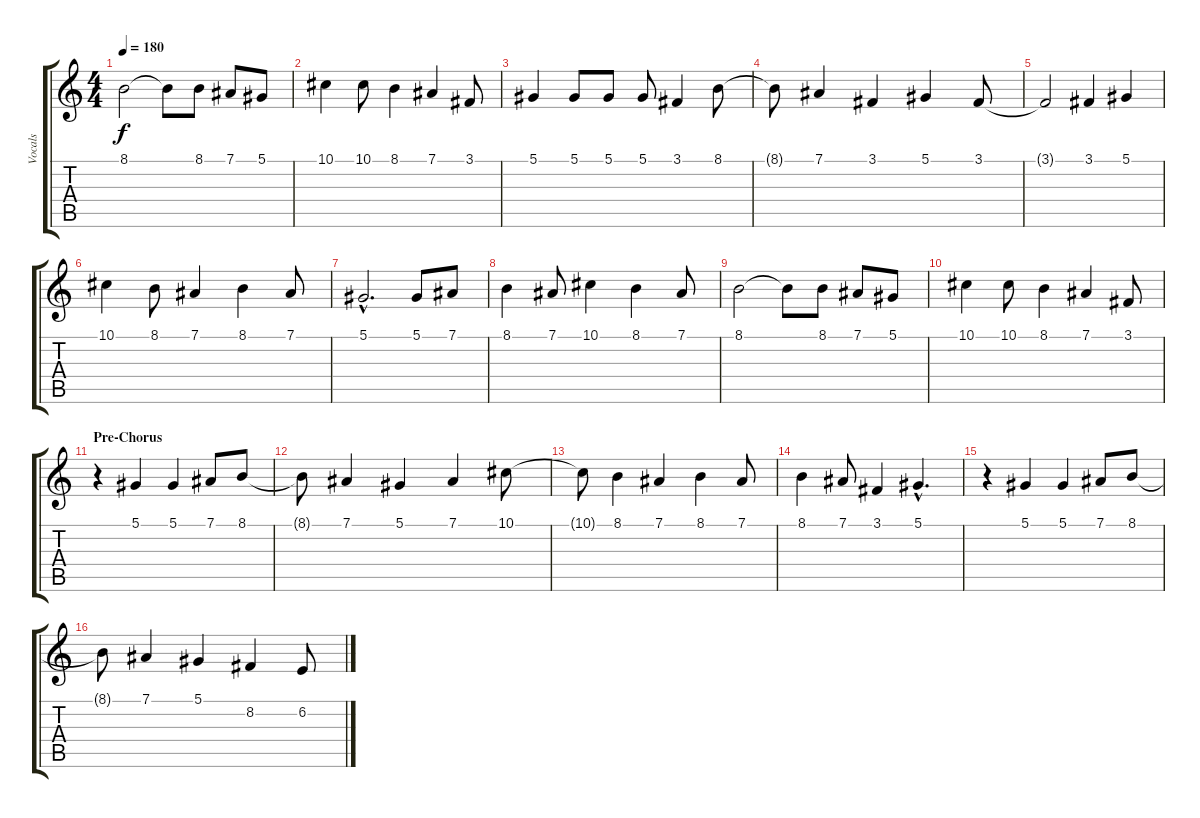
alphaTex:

\track ("Vocals" "Vocals") {instrument oboe}
\staff {score tabs}
\tuning (Eb4 Bb3 Gb3 Db3 Ab2 Eb2) {hide}
\ts (4 4)
\tempo 180
\clef g2
\ks c
8.1.2{dy f} 8.1{t}.8 8.1.8 7.1.8 5.1.8 |
10.1.4 10.1.8 8.1.4 7.1.4 3.1.8 |
5.1.4 5.1.8 5.1.8 5.1.8 3.1.4 8.1.8 |
8.1{t}.8 7.1.4 3.1.4 5.1.4 3.1.8 |
3.1{t}.2 3.1.4 5.1.4 |
10.1.4 8.1.8 7.1.4 8.1.4 7.1.8 |
5.1{hac}.2{d} 5.1.8 7.1.8 |
8.1.4 7.1.8 10.1.4 8.1.4 7.1.8 |
8.1.2 8.1{t}.8 8.1.8 7.1.8 5.1.8 |
10.1.4 10.1.8 8.1.4 7.1.4 3.1.8 |
\section ("" "Pre-Chorus")
r.4 5.1.4 5.1.4 7.1.8 8.1.8 |
8.1{t}.8 7.1.4 5.1.4 7.1.4 10.1.8 |
10.1{t}.8 8.1.4 7.1.4 8.1.4 7.1.8 |
8.1.4 7.1.8 3.1.4 5.1{hac}.4{d} |
r.4 5.1.4 5.1.4 7.1.8 8.1.8 |
8.1{t}.8 7.1.4 5.1.4 8.2.4 6.2.8
